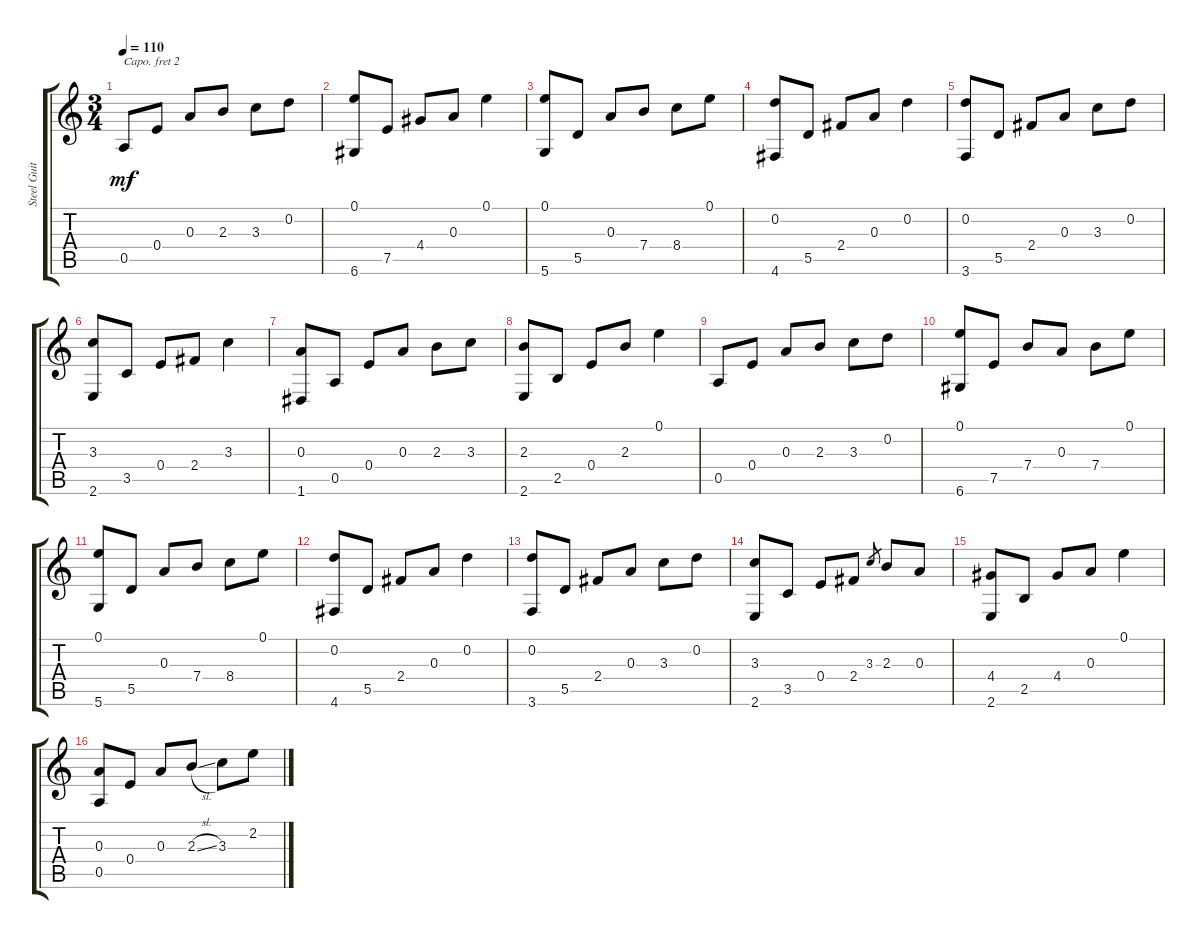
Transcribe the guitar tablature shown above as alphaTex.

\track ("Steel Guitar" "Steel Guit") {instrument acousticguitarsteel}
\staff {score tabs}
\capo 2
\tuning (D4 C4 G3 D3 G2 C2) {hide}
\ts (3 4)
\tempo 110
\clef g2
\ks c
0.5.8{dy mf instrument acousticguitarsteel} 0.4.8 0.3.8 2.3.8 3.3.8 0.2.8 |
(0.1 6.6).8 7.5.8 4.4.8 0.3.8 0.1.4 |
(0.1 5.6).8 5.5.8 0.3.8 7.4.8 8.4.8 0.1.8 |
(0.2 4.6).8 5.5.8 2.4.8 0.3.8 0.2.4 |
(0.2 3.6).8 5.5.8 2.4.8 0.3.8 3.3.8 0.2.8 |
(3.3 2.6).8 3.5.8 0.4.8 2.4.8 3.3.4 |
(0.3 1.6).8 0.5.8 0.4.8 0.3.8 2.3.8 3.3.8 |
(2.3 2.6).8 2.5.8 0.4.8 2.3.8 0.1.4 |
0.5.8 0.4.8 0.3.8 2.3.8 3.3.8 0.2.8 |
(0.1 6.6).8 7.5.8 7.4.8 0.3.8 7.4.8 0.1.8 |
(0.1 5.6).8 5.5.8 0.3.8 7.4.8 8.4.8 0.1.8 |
(0.2 4.6).8 5.5.8 2.4.8 0.3.8 0.2.4 |
(0.2 3.6).8 5.5.8 2.4.8 0.3.8 3.3.8 0.2.8 |
(3.3 2.6).8 3.5.8 0.4.8 2.4.8 3.3.8{gr} 2.3.8 0.3.8 |
(4.4 2.6).8 2.5.8 4.4.8 0.3.8 0.1.4 |
(0.3 0.5).8 0.4.8 0.3.8 2.3{sl}.8 3.3.8 2.2.8
